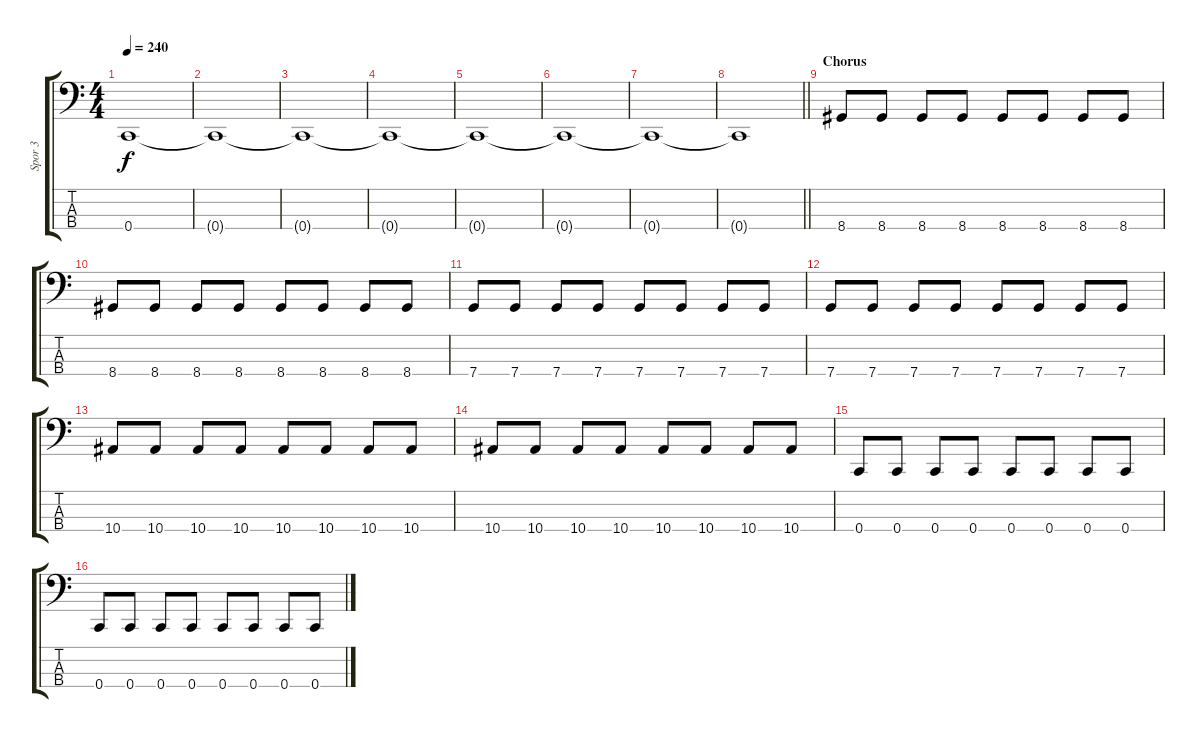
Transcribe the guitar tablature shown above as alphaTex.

\track ("Spor 3" "Spor 3") {instrument electricbassfinger}
\staff {score tabs}
\tuning (F2 C2 G1 C1) {hide}
\ts (4 4)
\section ("" "")
\tempo 240
\clef f4
\ks c
0.4.1{dy f} |
0.4{t}.1 |
0.4{t}.1 |
0.4{t}.1 |
0.4{t}.1 |
0.4{t}.1 |
0.4{t}.1 |
\barLineRight lightlight
0.4{t}.1 |
\section ("" "Chorus")
8.4.8 8.4.8 8.4.8 8.4.8 8.4.8 8.4.8 8.4.8 8.4.8 |
8.4.8 8.4.8 8.4.8 8.4.8 8.4.8 8.4.8 8.4.8 8.4.8 |
7.4.8 7.4.8 7.4.8 7.4.8 7.4.8 7.4.8 7.4.8 7.4.8 |
7.4.8 7.4.8 7.4.8 7.4.8 7.4.8 7.4.8 7.4.8 7.4.8 |
10.4.8 10.4.8 10.4.8 10.4.8 10.4.8 10.4.8 10.4.8 10.4.8 |
10.4.8 10.4.8 10.4.8 10.4.8 10.4.8 10.4.8 10.4.8 10.4.8 |
0.4.8 0.4.8 0.4.8 0.4.8 0.4.8 0.4.8 0.4.8 0.4.8 |
0.4.8 0.4.8 0.4.8 0.4.8 0.4.8 0.4.8 0.4.8 0.4.8
